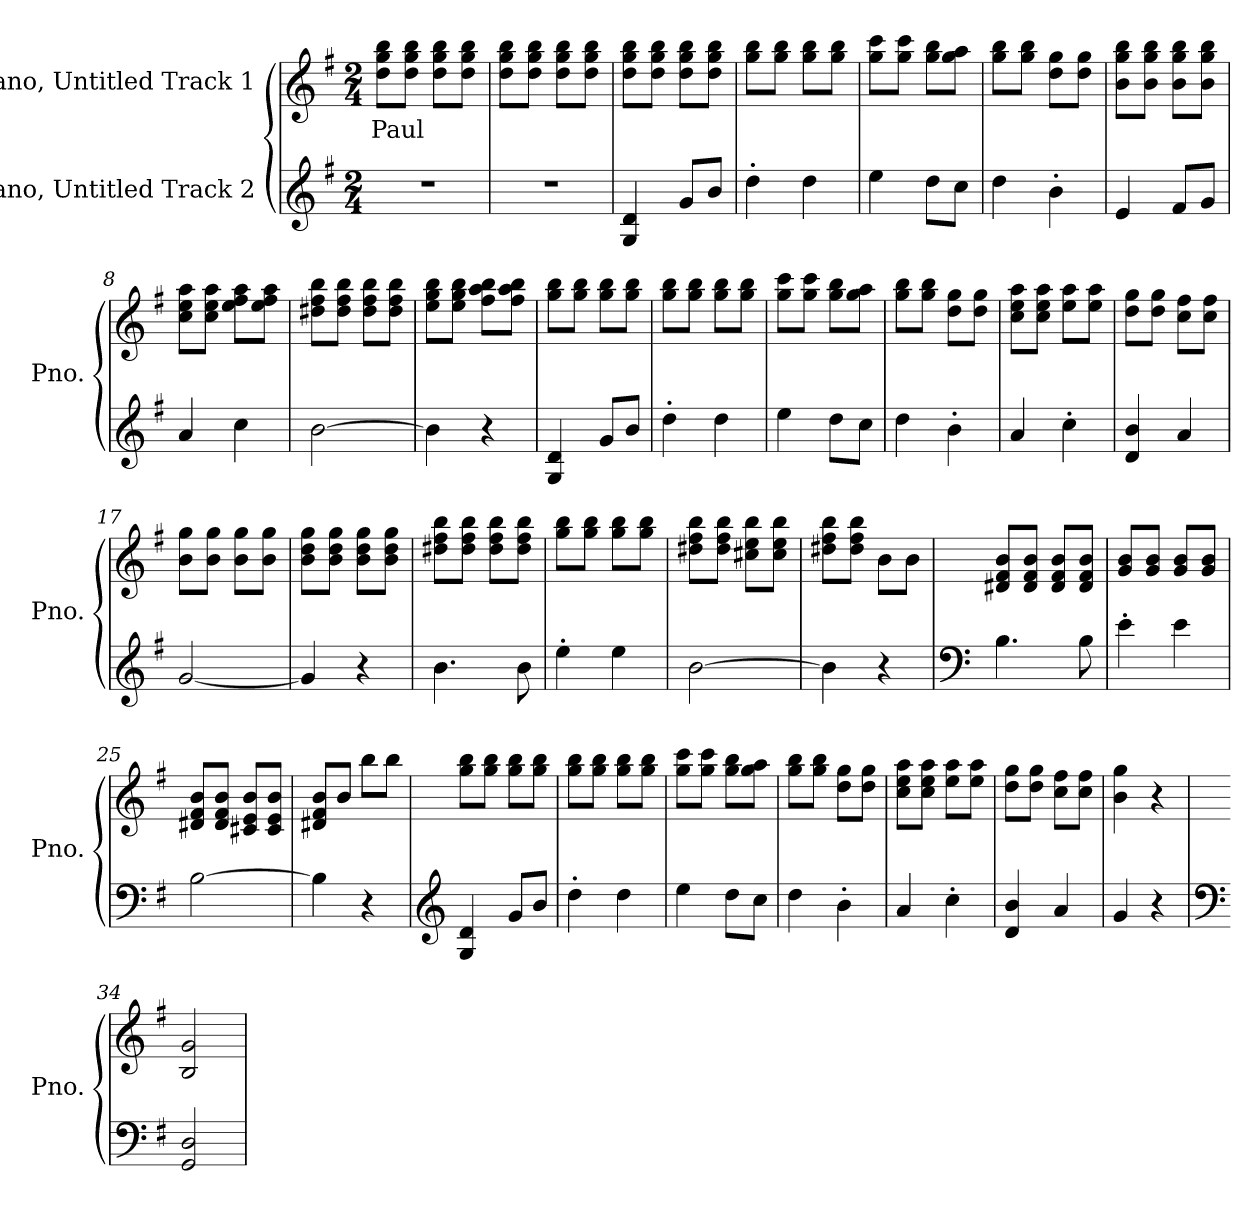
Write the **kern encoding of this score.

**kern	**kern	**text
*part2	*part1	*part1
*staff2	*staff1	*staff1
*I"Piano, Untitled Track 2	*I"Piano, Untitled Track 1	*
*I'Pno.	*I'Pno.	*
*clefG2	*clefG2	*
*k[f#]	*k[f#]	*
*M2/4	*M2/4	*
*MM100	*MM100	*
=1	=1	=1
!	!	!LO:LY:b
2r	8dd\ 8gg\ 8bb\L	Paul
.	8dd\ 8gg\ 8bb\J	.
.	8dd\ 8gg\ 8bb\L	.
.	8dd\ 8gg\ 8bb\J	.
=2	=2	=2
2r	8dd\ 8gg\ 8bb\L	.
.	8dd\ 8gg\ 8bb\J	.
.	8dd\ 8gg\ 8bb\L	.
.	8dd\ 8gg\ 8bb\J	.
=3	=3	=3
4G/ 4d/	8dd\ 8gg\ 8bb\L	.
.	8dd\ 8gg\ 8bb\J	.
8g/L	8dd\ 8gg\ 8bb\L	.
8b/J	8dd\ 8gg\ 8bb\J	.
=4	=4	=4
4dd'\	8gg\ 8bb\L	.
.	8gg\ 8bb\J	.
4dd\	8gg\ 8bb\L	.
.	8gg\ 8bb\J	.
=5	=5	=5
4ee\	8gg\ 8ccc\L	.
.	8gg\ 8ccc\J	.
8dd\L	8gg\ 8bb\L	.
8cc\J	8gg\ 8aa\J	.
!!LO:LB:g=z
=6	=6	=6
4dd\	8gg\ 8bb\L	.
.	8gg\ 8bb\J	.
4b'\	8dd\ 8gg\L	.
.	8dd\ 8gg\J	.
=7	=7	=7
4e/	8b\ 8gg\ 8bb\L	.
.	8b\ 8gg\ 8bb\J	.
8f#/L	8b\ 8gg\ 8bb\L	.
8g/J	8b\ 8gg\ 8bb\J	.
=8	=8	=8
4a/	8cc\ 8ee\ 8aa\L	.
.	8cc\ 8ee\ 8aa\J	.
4cc\	8ee\ 8ff#\ 8aa\L	.
.	8ee\ 8ff#\ 8aa\J	.
=9	=9	=9
[2b\	8dd#X\ 8ff#\ 8bb\L	.
.	8dd#\ 8ff#\ 8bb\J	.
.	8dd#\ 8ff#\ 8bb\L	.
.	8dd#\ 8ff#\ 8bb\J	.
=10	=10	=10
4b\]	8ee\ 8gg\ 8bb\L	.
.	8ee\ 8gg\ 8bb\J	.
4r	8ff#\ 8aa\ 8bb\L	.
.	8ff#\ 8aa\ 8bb\J	.
=11	=11	=11
4G/ 4d/	8gg\ 8bb\L	.
.	8gg\ 8bb\J	.
8g/L	8gg\ 8bb\L	.
8b/J	8gg\ 8bb\J	.
!!LO:LB:g=z
=12	=12	=12
4dd'\	8gg\ 8bb\L	.
.	8gg\ 8bb\J	.
4dd\	8gg\ 8bb\L	.
.	8gg\ 8bb\J	.
=13	=13	=13
4ee\	8gg\ 8ccc\L	.
.	8gg\ 8ccc\J	.
8dd\L	8gg\ 8bb\L	.
8cc\J	8gg\ 8aa\J	.
=14	=14	=14
4dd\	8gg\ 8bb\L	.
.	8gg\ 8bb\J	.
4b'\	8dd\ 8gg\L	.
.	8dd\ 8gg\J	.
=15	=15	=15
4a/	8cc\ 8ee\ 8aa\L	.
.	8cc\ 8ee\ 8aa\J	.
4cc'\	8ee\ 8aa\L	.
.	8ee\ 8aa\J	.
=16	=16	=16
4d/ 4b/	8dd\ 8gg\L	.
.	8dd\ 8gg\J	.
4a/	8cc\ 8ff#\L	.
.	8cc\ 8ff#\J	.
=17	=17	=17
[2g/	8b\ 8gg\L	.
.	8b\ 8gg\J	.
.	8b\ 8gg\L	.
.	8b\ 8gg\J	.
=18	=18	=18
4g/]	8b\ 8dd\ 8gg\L	.
.	8b\ 8dd\ 8gg\J	.
4r	8b\ 8dd\ 8gg\L	.
.	8b\ 8dd\ 8gg\J	.
!!LO:LB:g=z
=19	=19	=19
4.b\	8dd#X\ 8ff#\ 8bb\L	.
.	8dd#\ 8ff#\ 8bb\J	.
.	8dd#\ 8ff#\ 8bb\L	.
8b\	8dd#\ 8ff#\ 8bb\J	.
=20	=20	=20
4ee'\	8gg\ 8bb\L	.
.	8gg\ 8bb\J	.
4ee\	8gg\ 8bb\L	.
.	8gg\ 8bb\J	.
=21	=21	=21
[2b\	8dd#X\ 8ff#\ 8bb\L	.
.	8dd#\ 8ff#\ 8bb\J	.
.	8cc#X\ 8ee\ 8bb\L	.
.	8cc#\ 8ee\ 8bb\J	.
=22	=22	=22
4b\]	8dd#X\ 8ff#\ 8bb\L	.
.	8dd#\ 8ff#\ 8bb\J	.
4r	8b\L	.
.	8b\J	.
=23	=23	=23
*clefF4	*	*
4.B\	8d#X/ 8f#/ 8b/L	.
.	8d#/ 8f#/ 8b/J	.
.	8d#/ 8f#/ 8b/L	.
8B\	8d#/ 8f#/ 8b/J	.
=24	=24	=24
4e'\	8g/ 8b/L	.
.	8g/ 8b/J	.
4e\	8g/ 8b/L	.
.	8g/ 8b/J	.
=25	=25	=25
[2B\	8d#X/ 8f#/ 8b/L	.
.	8d#/ 8f#/ 8b/J	.
.	8c#X/ 8e/ 8b/L	.
.	8c#/ 8e/ 8b/J	.
!!LO:LB:g=z
=26	=26	=26
4B\]	8d#X/ 8f#/ 8b/L	.
.	8b/J	.
4r	8bb\L	.
.	8bb\J	.
=27	=27	=27
*clefG2	*	*
4G/ 4d/	8gg\ 8bb\L	.
.	8gg\ 8bb\J	.
8g/L	8gg\ 8bb\L	.
8b/J	8gg\ 8bb\J	.
=28	=28	=28
4dd'\	8gg\ 8bb\L	.
.	8gg\ 8bb\J	.
4dd\	8gg\ 8bb\L	.
.	8gg\ 8bb\J	.
=29	=29	=29
4ee\	8gg\ 8ccc\L	.
.	8gg\ 8ccc\J	.
8dd\L	8gg\ 8bb\L	.
8cc\J	8gg\ 8aa\J	.
=30	=30	=30
4dd\	8gg\ 8bb\L	.
.	8gg\ 8bb\J	.
4b'\	8dd\ 8gg\L	.
.	8dd\ 8gg\J	.
=31	=31	=31
4a/	8cc\ 8ee\ 8aa\L	.
.	8cc\ 8ee\ 8aa\J	.
4cc'\	8ee\ 8aa\L	.
.	8ee\ 8aa\J	.
!!LO:LB:g=z
=32	=32	=32
4d/ 4b/	8dd\ 8gg\L	.
.	8dd\ 8gg\J	.
4a/	8cc\ 8ff#\L	.
.	8cc\ 8ff#\J	.
=33	=33	=33
4g/	4b\ 4gg\	.
4r	4r	.
=34	=34	=34
*clefF4	*	*
2GG/ 2D/	2B/ 2g/	.
=	=	=
*-	*-	*-
